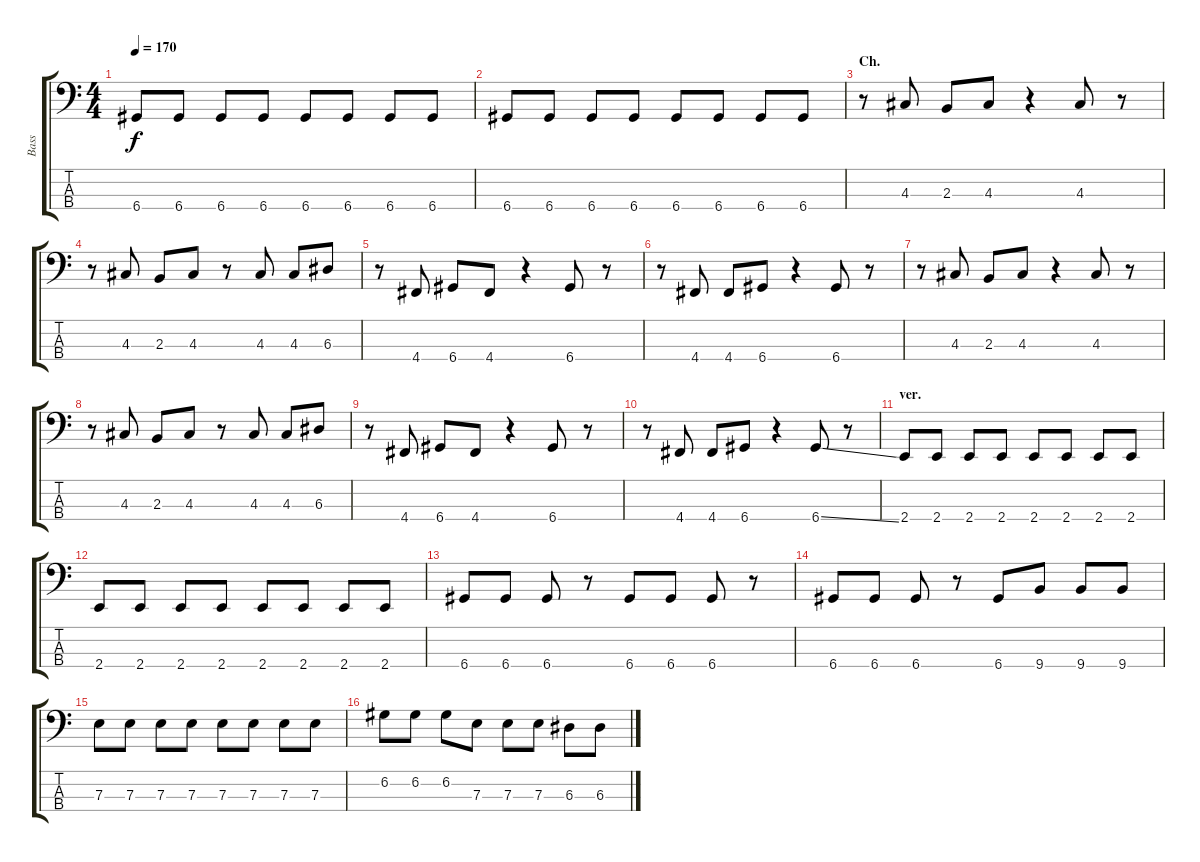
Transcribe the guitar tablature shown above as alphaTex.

\track ("Bass" "Bass") {instrument electricbasspick}
\staff {score tabs}
\tuning (G2 D2 A1 D1) {hide}
\ts (4 4)
\tempo 170
\clef f4
\ks c
6.4.8{dy f} 6.4.8 6.4.8 6.4.8 6.4.8 6.4.8 6.4.8 6.4.8 |
6.4.8 6.4.8 6.4.8 6.4.8 6.4.8 6.4.8 6.4.8 6.4.8 |
\section ("" "Ch.")
r.8 4.3.8 2.3.8 4.3.8 r.4 4.3.8 r.8 |
r.8 4.3.8 2.3.8 4.3.8 r.8 4.3.8 4.3.8 6.3.8 |
r.8 4.4.8 6.4.8 4.4.8 r.4 6.4.8 r.8 |
r.8 4.4.8 4.4.8 6.4.8 r.4 6.4.8 r.8 |
r.8 4.3.8 2.3.8 4.3.8 r.4 4.3.8 r.8 |
r.8 4.3.8 2.3.8 4.3.8 r.8 4.3.8 4.3.8 6.3.8 |
r.8 4.4.8 6.4.8 4.4.8 r.4 6.4.8 r.8 |
r.8 4.4.8 4.4.8 6.4.8 r.4 6.4{ss}.8 r.8 |
\section ("" "ver.")
2.4.8 2.4.8 2.4.8 2.4.8 2.4.8 2.4.8 2.4.8 2.4.8 |
2.4.8 2.4.8 2.4.8 2.4.8 2.4.8 2.4.8 2.4.8 2.4.8 |
6.4.8 6.4.8 6.4.8 r.8 6.4.8 6.4.8 6.4.8 r.8 |
6.4.8 6.4.8 6.4.8 r.8 6.4.8 9.4.8 9.4.8 9.4.8 |
7.3.8 7.3.8 7.3.8 7.3.8 7.3.8 7.3.8 7.3.8 7.3.8 |
6.2.8 6.2.8 6.2.8 7.3.8 7.3.8 7.3.8 6.3.8 6.3.8
